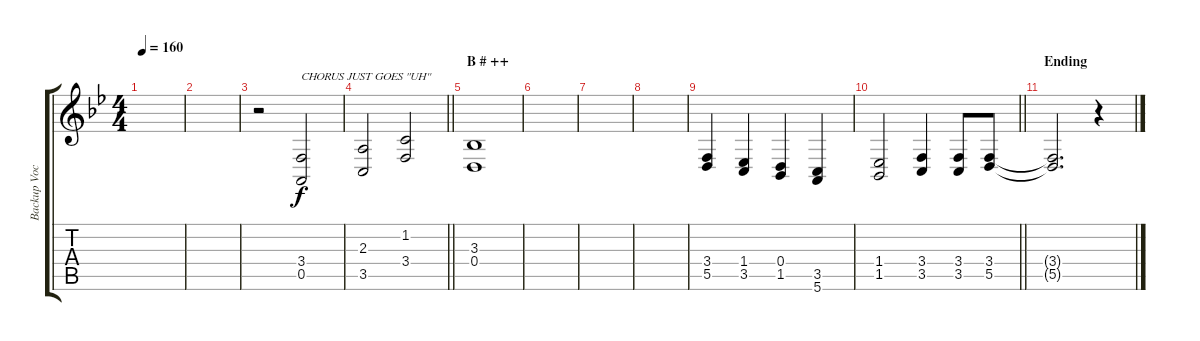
\track ("Backup Vocals" "Backup Voc") {instrument altosax}
\staff {score tabs}
\tuning (E4 B3 G3 D3 A2 E2) {hide}
\ts (4 4)
\tempo 160
\clef g2
\ks bb
|
|
r.2 (3.4 0.5).2{txt "CHORUS JUST GOES \"UH\""} |
\barLineRight lightlight
(2.3 3.5).2 (1.2 3.4).2 |
\section ("" "B # ++")
(3.3 0.4).1 |
|
|
|
(3.4 5.5).4 (1.4 3.5).4 (0.4 1.5).4 (3.5 5.6).4 |
\barLineRight lightlight
(1.4 1.5).2 (3.4 3.5).4 (3.4 3.5).8 (3.4 5.5).8 |
\section ("" "Ending")
(3.4{t} 5.5{t}).2{d} r.4
